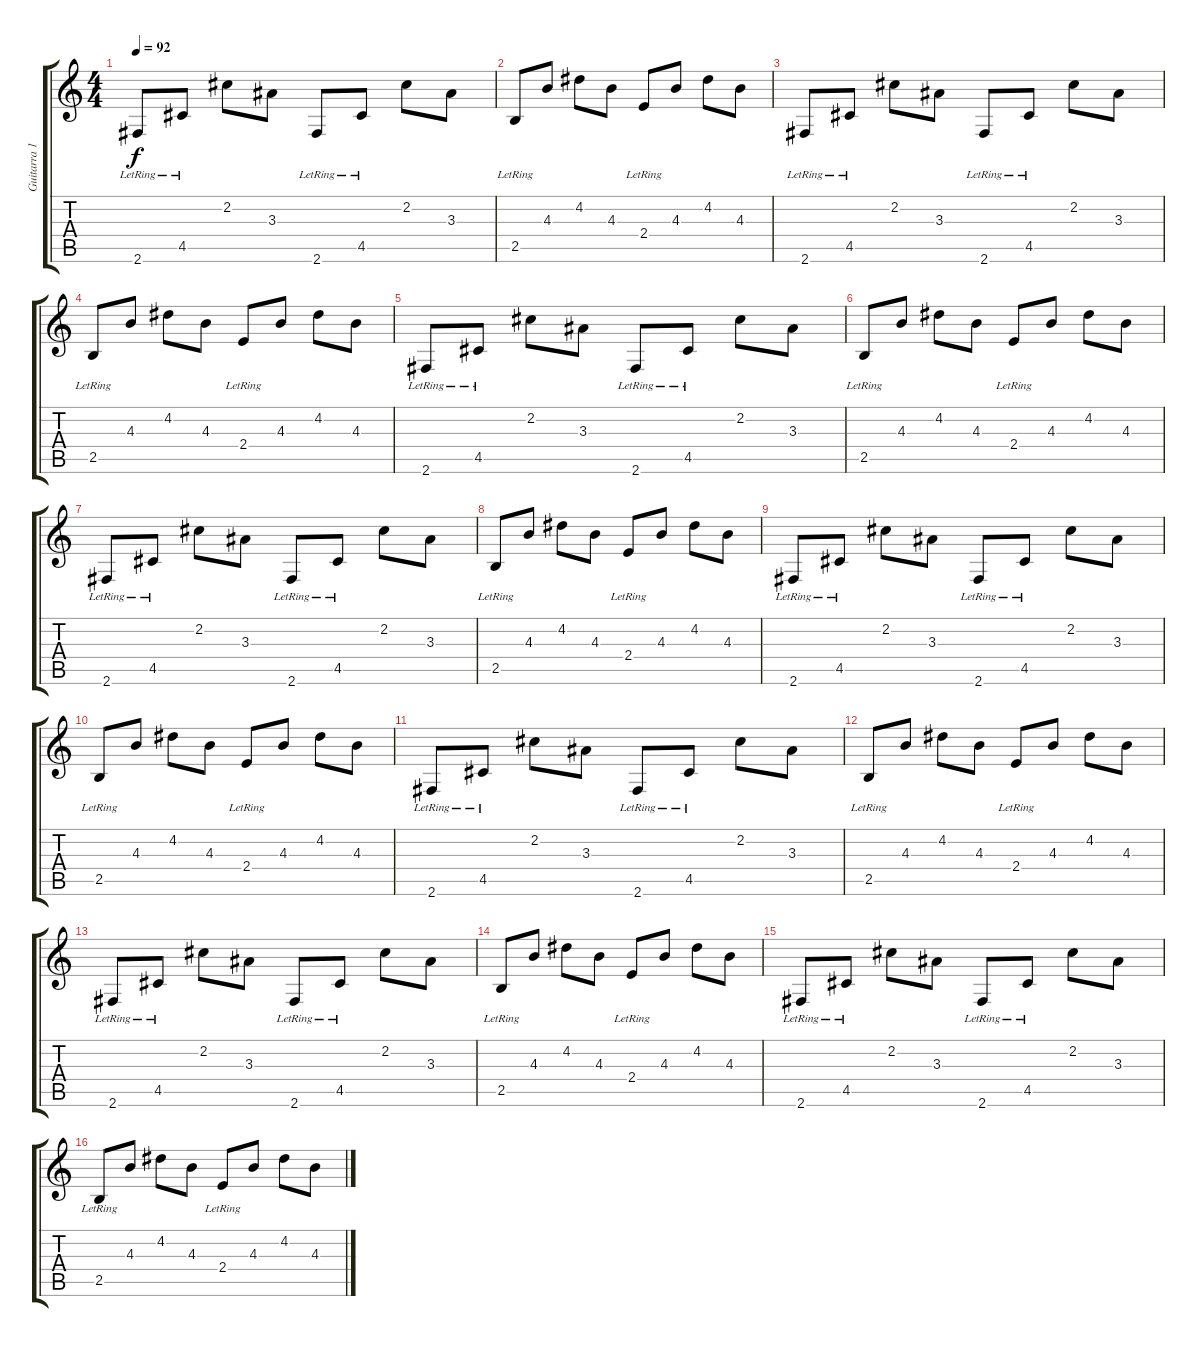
\track ("Guitarra 1 (Arpegio)" "Guitarra 1") {instrument acousticguitarsteel}
\staff {score tabs}
\tuning (E4 B3 G3 D3 A2 E2) {hide}
\ts (4 4)
\tempo 92
\clef g2
\ks c
2.6{lr}.8{dy f} 4.5{lr}.8 2.2.8 3.3.8 2.6{lr}.8 4.5{lr}.8 2.2.8 3.3.8 |
2.5{lr}.8 4.3.8 4.2.8 4.3.8 2.4{lr}.8 4.3.8 4.2.8 4.3.8 |
2.6{lr}.8 4.5{lr}.8 2.2.8 3.3.8 2.6{lr}.8 4.5{lr}.8 2.2.8 3.3.8 |
2.5{lr}.8 4.3.8 4.2.8 4.3.8 2.4{lr}.8 4.3.8 4.2.8 4.3.8 |
2.6{lr}.8 4.5{lr}.8 2.2.8 3.3.8 2.6{lr}.8 4.5{lr}.8 2.2.8 3.3.8 |
2.5{lr}.8 4.3.8 4.2.8 4.3.8 2.4{lr}.8 4.3.8 4.2.8 4.3.8 |
2.6{lr}.8 4.5{lr}.8 2.2.8 3.3.8 2.6{lr}.8 4.5{lr}.8 2.2.8 3.3.8 |
2.5{lr}.8 4.3.8 4.2.8 4.3.8 2.4{lr}.8 4.3.8 4.2.8 4.3.8 |
2.6{lr}.8 4.5{lr}.8 2.2.8 3.3.8 2.6{lr}.8 4.5{lr}.8 2.2.8 3.3.8 |
2.5{lr}.8 4.3.8 4.2.8 4.3.8 2.4{lr}.8 4.3.8 4.2.8 4.3.8 |
2.6{lr}.8 4.5{lr}.8 2.2.8 3.3.8 2.6{lr}.8 4.5{lr}.8 2.2.8 3.3.8 |
2.5{lr}.8 4.3.8 4.2.8 4.3.8 2.4{lr}.8 4.3.8 4.2.8 4.3.8 |
2.6{lr}.8 4.5{lr}.8 2.2.8 3.3.8 2.6{lr}.8 4.5{lr}.8 2.2.8 3.3.8 |
2.5{lr}.8 4.3.8 4.2.8 4.3.8 2.4{lr}.8 4.3.8 4.2.8 4.3.8 |
2.6{lr}.8 4.5{lr}.8 2.2.8 3.3.8 2.6{lr}.8 4.5{lr}.8 2.2.8 3.3.8 |
2.5{lr}.8 4.3.8 4.2.8 4.3.8 2.4{lr}.8 4.3.8 4.2.8 4.3.8
